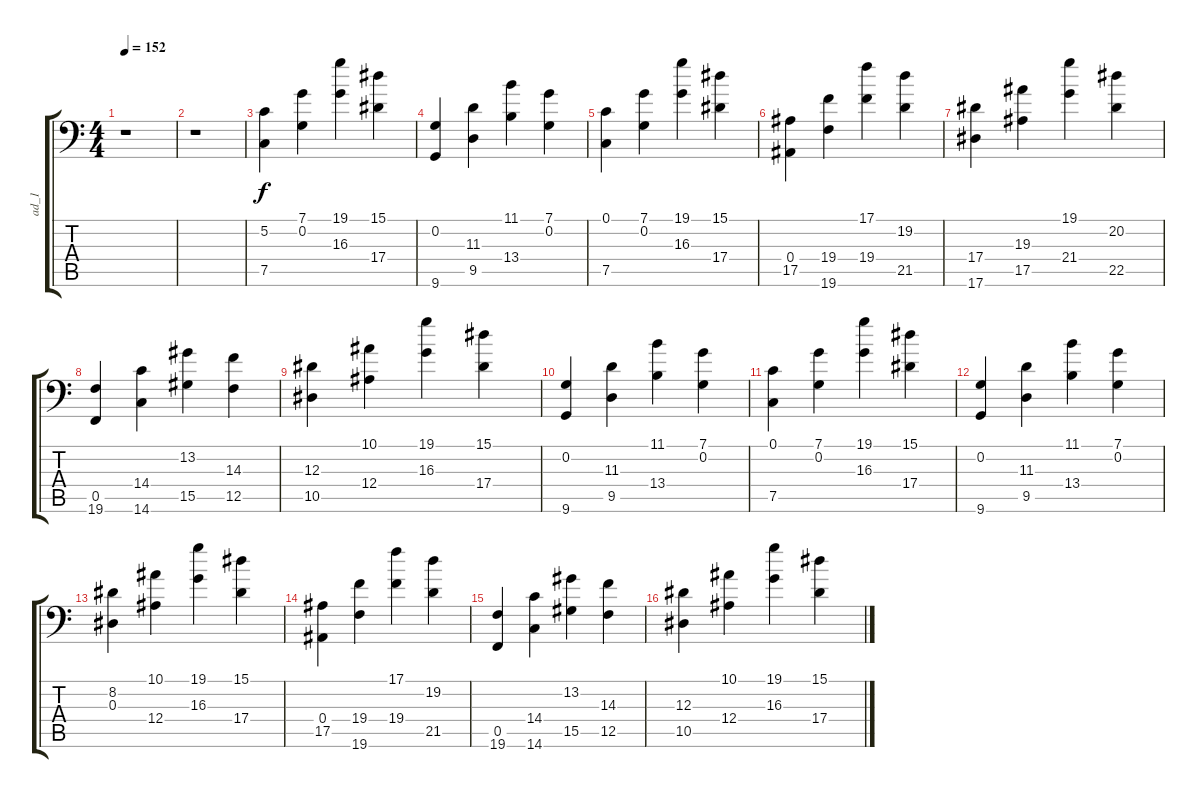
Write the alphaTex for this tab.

\track ("ad_1" "ad_1") {instrument orchestrahit}
\staff {score tabs}
\tuning (C4 G3 Eb3 Bb2 F2 Bb1) {hide}
\ts (4 4)
\tempo 152
\clef f4
\ks c
r.1{dy f} |
r.1 |
(5.2 7.5).4{instrument pizzicatostrings} (7.1 0.2).4 (19.1 16.3).4 (15.1 17.4).4 |
(0.2 9.6).4 (11.3 9.5).4 (11.1 13.4).4 (7.1 0.2).4 |
(0.1 7.5).4 (7.1 0.2).4 (19.1 16.3).4 (15.1 17.4).4 |
(0.4 17.5).4 (19.4 19.6).4 (17.1 19.4).4 (19.2 21.5).4 |
(17.4 17.6).4 (19.3 17.5).4 (19.1 21.4).4 (20.2 22.5).4 |
(0.5 19.6).4 (14.4 14.6).4 (13.2 15.5).4 (14.3 12.5).4 |
(12.3 10.5).4 (10.1 12.4).4 (19.1 16.3).4 (15.1 17.4).4 |
(0.2 9.6).4 (11.3 9.5).4 (11.1 13.4).4 (7.1 0.2).4 |
(0.1 7.5).4 (7.1 0.2).4 (19.1 16.3).4 (15.1 17.4).4 |
(0.2 9.6).4 (11.3 9.5).4 (11.1 13.4).4 (7.1 0.2).4 |
(8.2 0.3).4 (10.1 12.4).4 (19.1 16.3).4 (15.1 17.4).4 |
(0.4 17.5).4 (19.4 19.6).4 (17.1 19.4).4 (19.2 21.5).4 |
(0.5 19.6).4 (14.4 14.6).4 (13.2 15.5).4 (14.3 12.5).4 |
(12.3 10.5).4 (10.1 12.4).4 (19.1 16.3).4 (15.1 17.4).4
